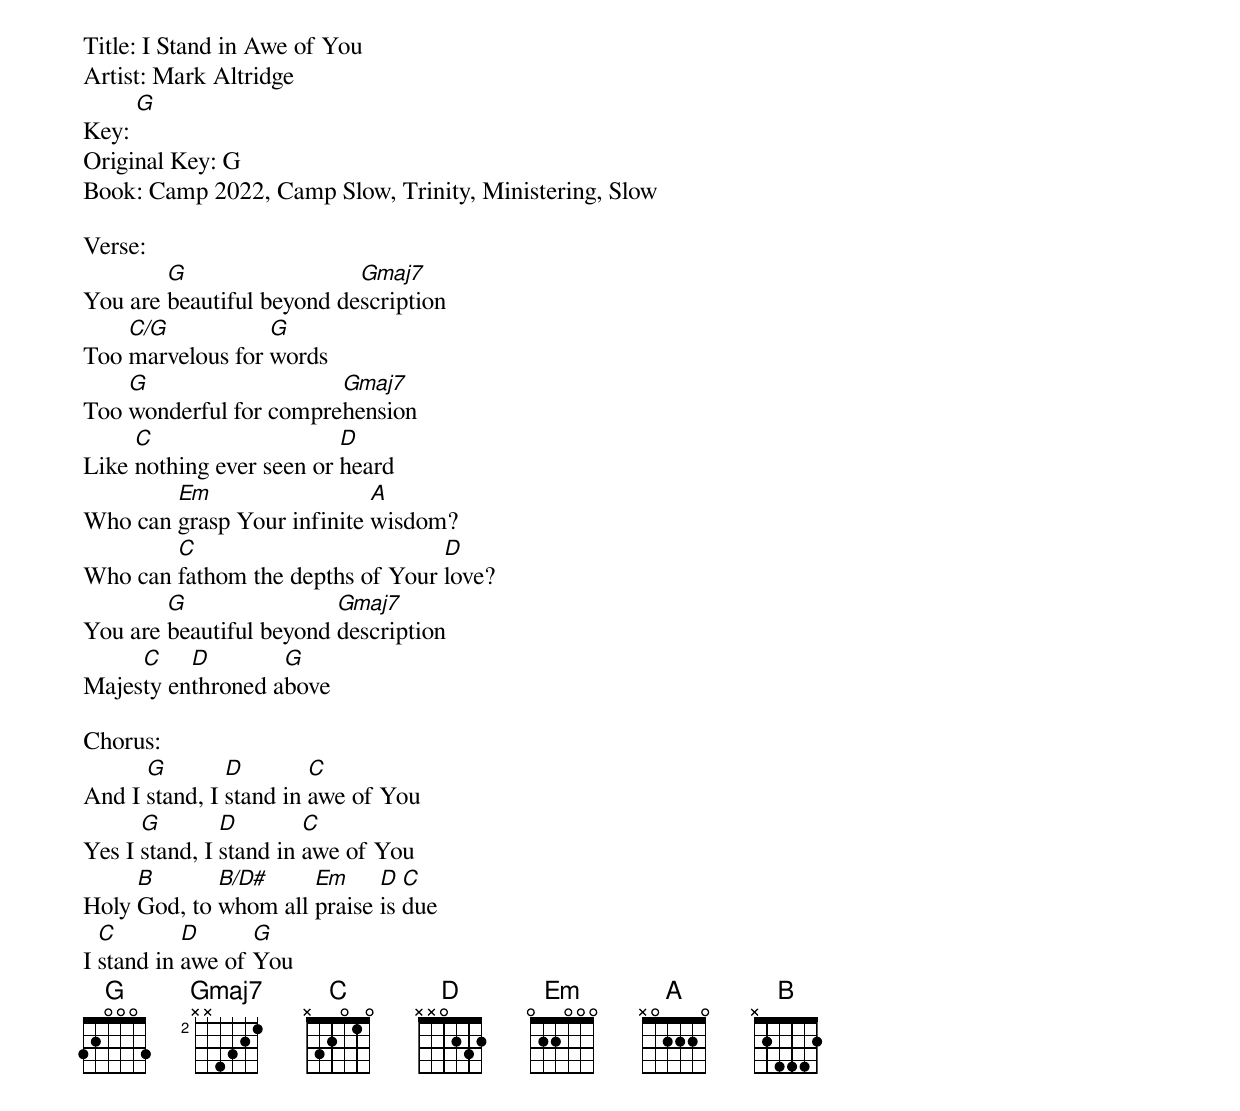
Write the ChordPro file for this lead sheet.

Title: I Stand in Awe of You
Artist: Mark Altridge
Key: [G]
Original Key: G
Book: Camp 2022, Camp Slow, Trinity, Ministering, Slow

Verse:
You are [G]beautiful beyond de[Gmaj7]scription
Too [C/G]marvelous for [G]words
Too [G]wonderful for compre[Gmaj7]hension
Like [C]nothing ever seen or [D]heard
Who can [Em]grasp Your infinite [A]wisdom?
Who can [C]fathom the depths of Your [D]love?
You are [G]beautiful beyond [Gmaj7]description
Majes[C]ty en[D]throned a[G]bove

Chorus:
And I [G]stand, I [D]stand in [C]awe of You
Yes I [G]stand, I [D]stand in [C]awe of You
Holy [B]God, to [B/D#]whom all [Em]praise [D]is [C]due
I [C]stand in [D]awe of [G]You
